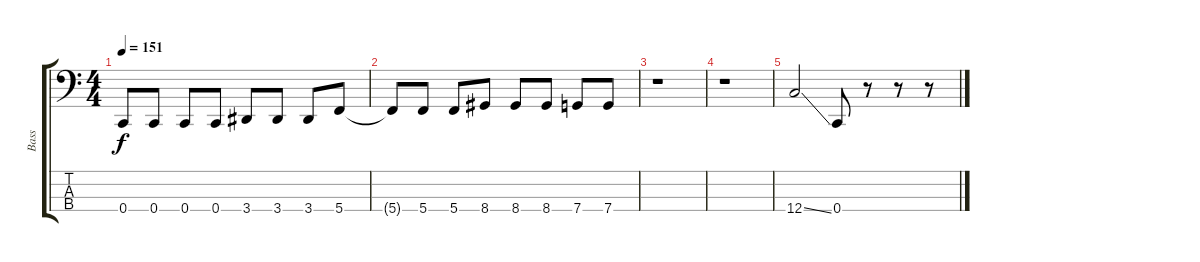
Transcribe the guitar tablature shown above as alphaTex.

\track ("Bass" "Bass") {instrument electricbasspick}
\staff {score tabs}
\tuning (F2 C2 G1 C1) {hide}
\ts (4 4)
\tempo 151
\clef f4
\ks c
0.4.8{dy f} 0.4.8 0.4.8 0.4.8 3.4.8 3.4.8 3.4.8 5.4.8 |
5.4{t}.8 5.4.8 5.4.8 8.4.8 8.4.8 8.4.8 7.4.8 7.4.8 |
r.1 |
r.1 |
12.4{ss}.2 0.4.8 r.8 r.8 r.8
